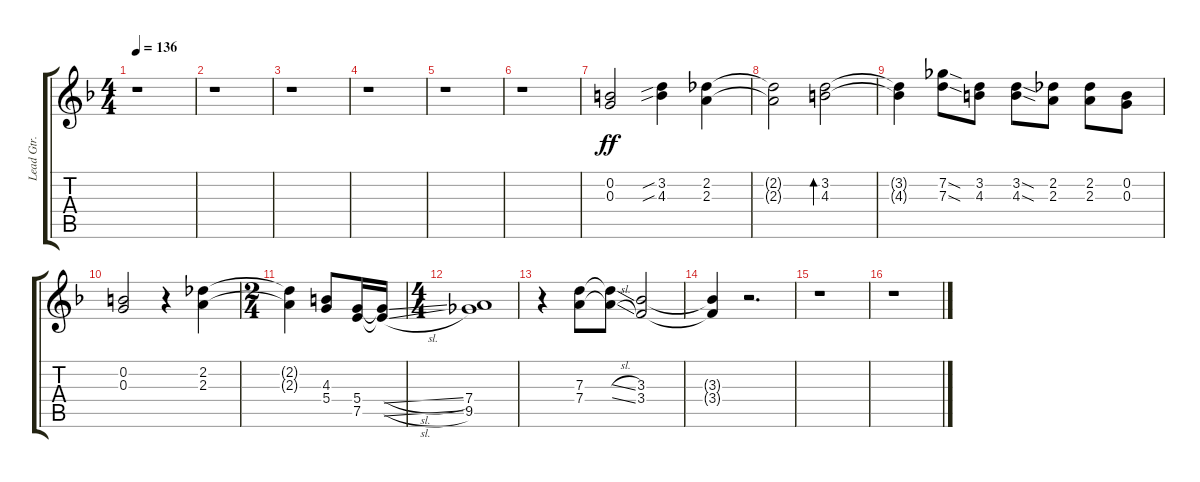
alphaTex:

\track ("Lead Gtr. (clean)" "Lead Gtr. ") {instrument electricguitarjazz}
\staff {score tabs}
\tuning (E4 B3 G3 D3 A2 E2) {hide}
\ts (4 4)
\tempo 136
\clef g2
\ks f
r.1{dy ff instrument electricguitarjazz} |
r.1 |
r.1 |
r.1 |
r.1 |
r.1 |
(0.2 0.3).2 (3.2{sib} 4.3{sib}).4 (2.2 2.3).4 |
(2.2{t} 2.3{t}).2 (3.2 4.3).2{bd 30} |
(3.2{t} 4.3{t}).4 (7.2{sod} 7.3{sod}).8 (3.2 4.3).8 (3.2{sod} 4.3{sod}).8 (2.2 2.3).8 (2.2 2.3).8 (0.2 0.3).8 |
(0.2 0.3).2 r.4 (2.2 2.3).4 |
\ts (2 4)
(2.2{t} 2.3{t}).4 (4.3 5.4).8 (5.4 7.5).16 (5.4{sl t} 7.5{sl t}).16 |
\ts (4 4)
(7.4 9.5).1 |
r.4 (7.3 7.4).8 (7.3{sl t} 7.4{sl t}).8 (3.3 3.4).2 |
(3.3{t} 3.4{t}).4 r.2{d} |
r.1 |
r.1
